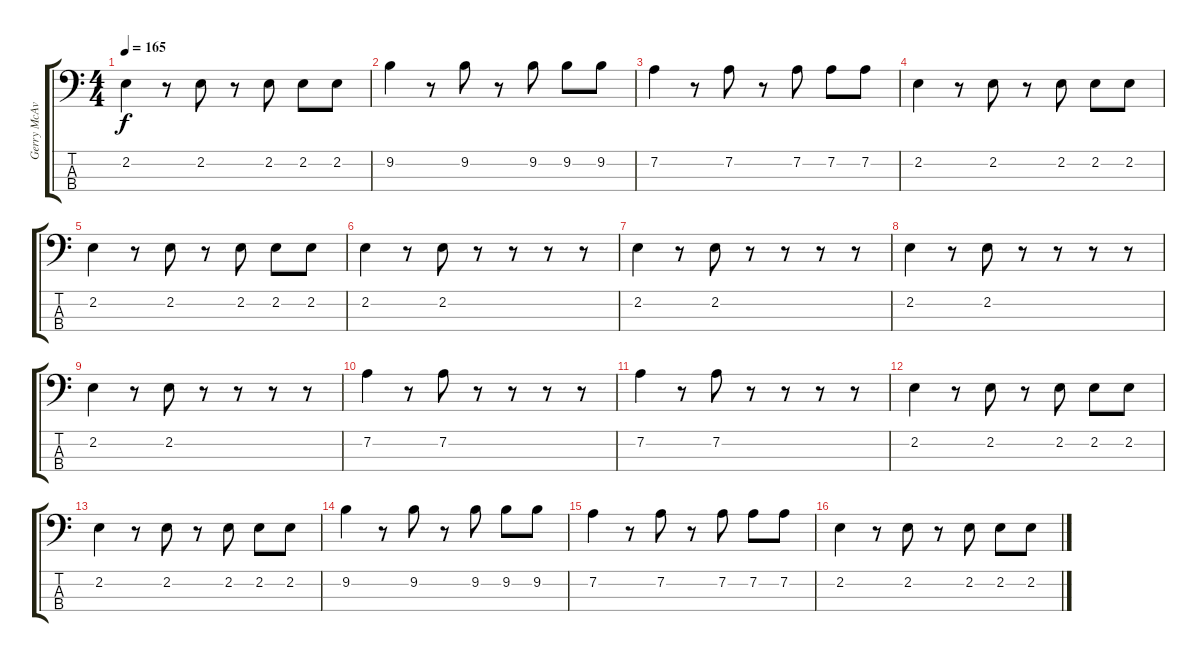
\track ("Gerry McAvoy" "Gerry McAv") {instrument electricbassfinger}
\staff {score tabs}
\tuning (G2 D2 A1 E1) {hide}
\ts (4 4)
\tempo 165
\clef f4
\ks c
2.2.4{dy f} r.8 2.2.8 r.8 2.2.8 2.2.8 2.2.8 |
9.2.4 r.8 9.2.8 r.8 9.2.8 9.2.8 9.2.8 |
7.2.4 r.8 7.2.8 r.8 7.2.8 7.2.8 7.2.8 |
2.2.4 r.8 2.2.8 r.8 2.2.8 2.2.8 2.2.8 |
2.2.4 r.8 2.2.8 r.8 2.2.8 2.2.8 2.2.8 |
2.2.4 r.8 2.2.8 r.8 r.8 r.8 r.8 |
2.2.4 r.8 2.2.8 r.8 r.8 r.8 r.8 |
2.2.4 r.8 2.2.8 r.8 r.8 r.8 r.8 |
2.2.4 r.8 2.2.8 r.8 r.8 r.8 r.8 |
7.2.4 r.8 7.2.8 r.8 r.8 r.8 r.8 |
7.2.4 r.8 7.2.8 r.8 r.8 r.8 r.8 |
2.2.4 r.8 2.2.8 r.8 2.2.8 2.2.8 2.2.8 |
2.2.4 r.8 2.2.8 r.8 2.2.8 2.2.8 2.2.8 |
9.2.4 r.8 9.2.8 r.8 9.2.8 9.2.8 9.2.8 |
7.2.4 r.8 7.2.8 r.8 7.2.8 7.2.8 7.2.8 |
2.2.4 r.8 2.2.8 r.8 2.2.8 2.2.8 2.2.8
